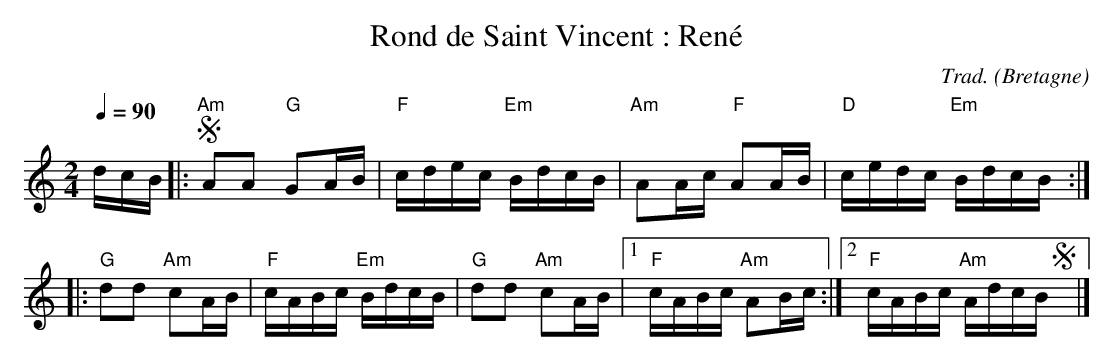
X:1
T:Rond de Saint Vincent : René
C:Trad.
O:Bretagne
M:2/4
L:1/16
Q:1/4=90
K:C
dcB |: !segno! "Am"A2A2 "G"G2AB | "F"cdec "Em"BdcB | "Am"A2Ac "F"A2AB | "D"cedc "Em"BdcB ::\
"G"d2d2 "Am"c2AB | "F"cABc "Em"BdcB | "G"d2d2 "Am"c2AB |1\
"F"cABc "Am"A2Bc :|2 "F"cABc "Am"AdcB !segno!y |]
